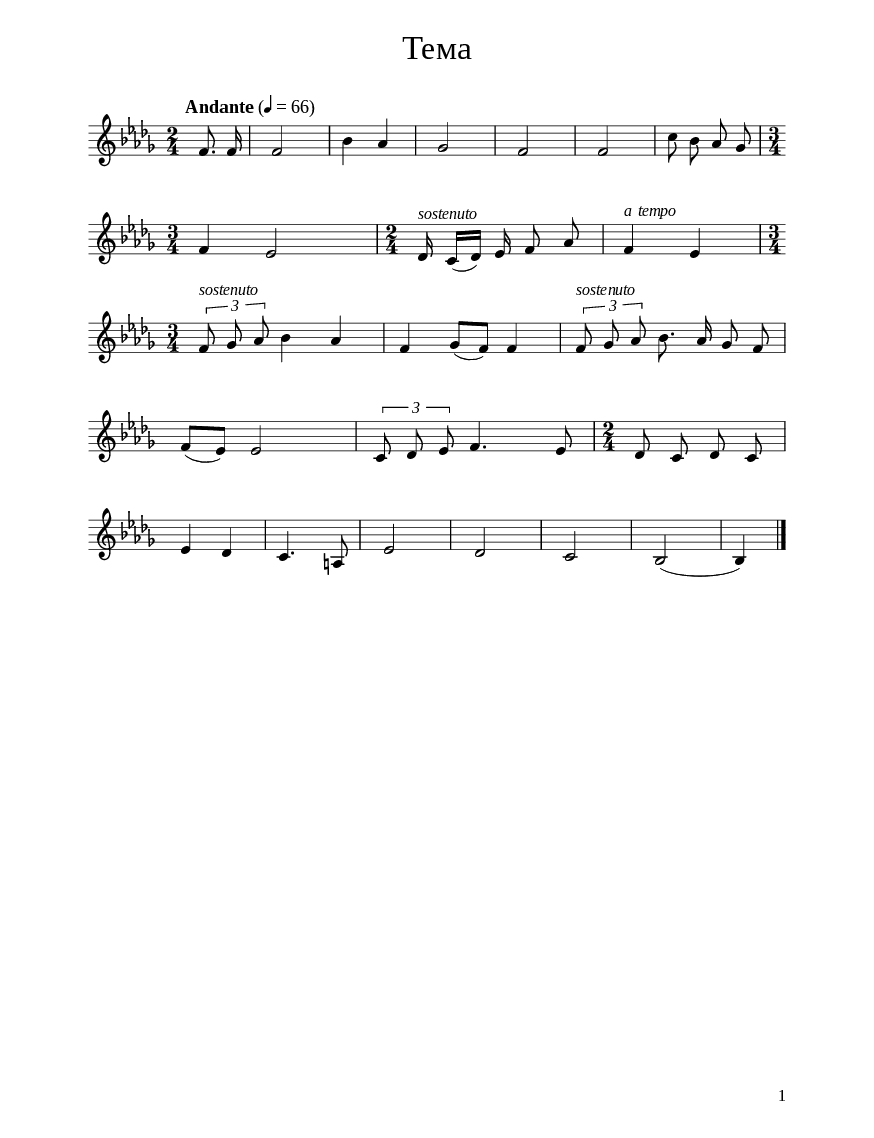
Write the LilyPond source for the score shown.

\version "2.24.2"

% include paper part and global functions
\include "include/globals.ily"

\bookpart {
  \label #'ref179
  \tocItem \markup "Тема "
  \paper {
    print-all-headers = ##t
    print-page-number = ##t
    print-first-page-number = ##t

    % put page numbers on the bottom
    oddHeaderMarkup = \markup ""
    evenHeaderMarkup = \markup ""
    oddFooterMarkup = \markup
    \fill-line {
      ""
      \if \should-print-page-number \fromproperty #'page:page-number-string
    }
    evenFooterMarkup = \markup
    \fill-line {
      \if \should-print-page-number \fromproperty #'page:page-number-string
      ""
    }

    left-margin = 1.5\cm
    right-margin = 1.5\cm
    top-margin = 1.6\cm
    bottom-margin = 1.2\cm
    ragged-bottom = ##t % do not spread the staves to fill the whole vertical space

    % change distance between staves
    system-system-spacing =
    #'((basic-distance . 9.5)
       (minimum-distance . 6)
       (padding . 1)
       (stretchability . 12))
  }
  \score {
    \include "include/score-layout.ily"

    \new Voice \absolute {
      \clef treble
      \key bes \minor
      \time 2/4
      \tempoFunc "Andante" 4 "66"
      \autoBeamOff
      \partial 4
      f'8.  f'16 | % 2
      f'2 | % 3
      bes'4  as'4 | % 4
      ges'2 | % 5
      f'2 | % 6
      f'2  | % 7
      c''8  bes'8  as'8  ges'8 \break  | % 8
      \time 3/4  | % 8
      f'4  es'2 | % 9
      \time 2/4  | % 9

      des'16^\markup { \italic {sostenuto} }
      c'16
      ([des'16])  es'16
      f'8  as'8 |
      f'4 ^\markup{ \italic {a tempo} }  es'4 \break | % 11
      \time 3/4  | % 11
      \times 2/3  {
        f'8 ^\markup{ \italic {sostenuto} }  ges'8
        as'8
      }
      bes'4  as'4 | % 12
      f'4  ges'8 ( [  f'8 ) ]  f'4 | % 13
      \times 2/3  {
        f'8 ^\markup{ \italic {sostenuto} }  ges'8
        as'8
      }
      bes'8.  as'16  ges'8  f'8 \break | % 14
      f'8 ( [  es'8 ) ]  es'2
      | % 15

      \times 2/3  {
        c'8  des'8  es'8
      }
      f'4.  es'8 | % 16
      \time 2/4  | % 16
      des'8  c'8
      des'8  c'8 \break | % 17
      es'4  des'4 | % 18
      c'4.  a8 | % 19
      es'2 |
      des'2 | % 21
      c'2 | % 22
      bes2 ( | bes4 )\bar "|."

    }

    \addlyrics {

    }

    \header {
      title = \titleFunc "Тема" "Тема"
    }

    \midi{}

  } % score

} % bookpart

% Più mosso
%
